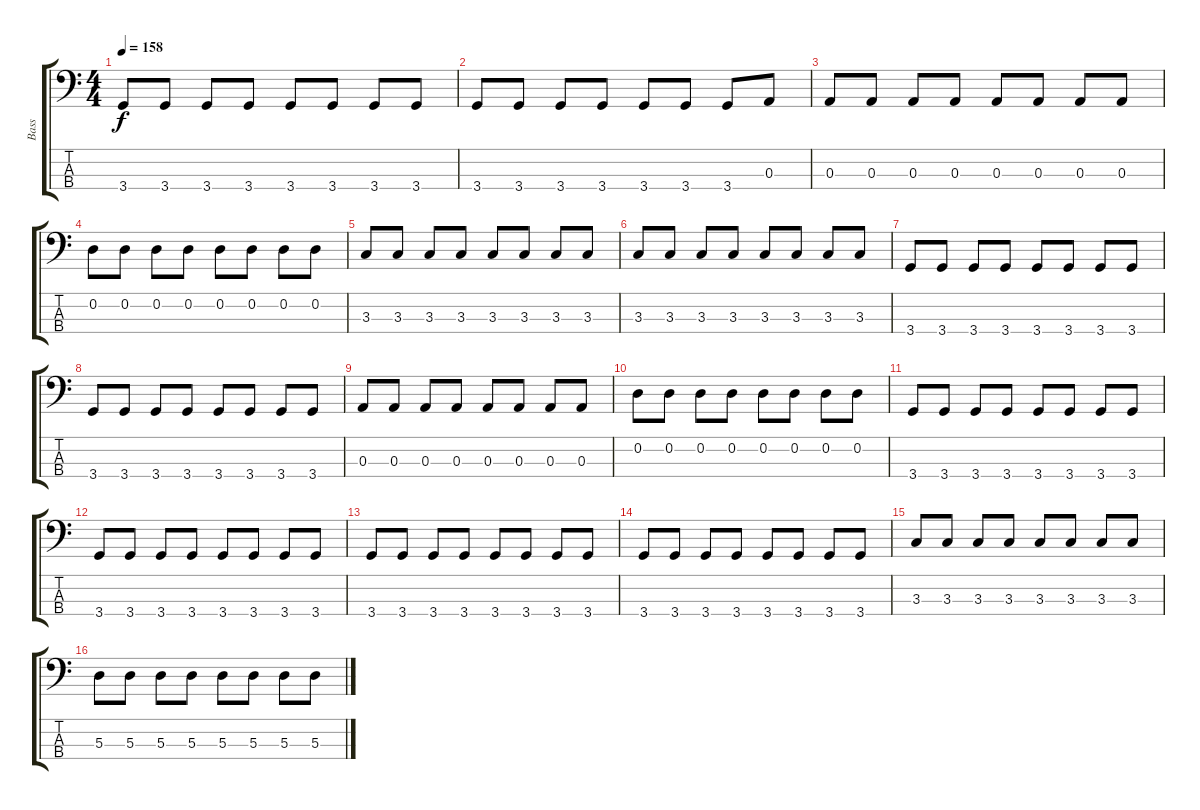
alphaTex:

\track ("Bass" "Bass") {instrument electricbassfinger}
\staff {score tabs}
\tuning (G2 D2 A1 E1) {hide}
\ts (4 4)
\tempo 158
\clef f4
\ks c
3.4.8{dy f} 3.4.8 3.4.8 3.4.8 3.4.8 3.4.8 3.4.8 3.4.8 |
3.4.8 3.4.8 3.4.8 3.4.8 3.4.8 3.4.8 3.4.8 0.3.8 |
0.3.8 0.3.8 0.3.8 0.3.8 0.3.8 0.3.8 0.3.8 0.3.8 |
0.2.8 0.2.8 0.2.8 0.2.8 0.2.8 0.2.8 0.2.8 0.2.8 |
3.3.8 3.3.8 3.3.8 3.3.8 3.3.8 3.3.8 3.3.8 3.3.8 |
3.3.8 3.3.8 3.3.8 3.3.8 3.3.8 3.3.8 3.3.8 3.3.8 |
3.4.8 3.4.8 3.4.8 3.4.8 3.4.8 3.4.8 3.4.8 3.4.8 |
3.4.8 3.4.8 3.4.8 3.4.8 3.4.8 3.4.8 3.4.8 3.4.8 |
0.3.8 0.3.8 0.3.8 0.3.8 0.3.8 0.3.8 0.3.8 0.3.8 |
0.2.8 0.2.8 0.2.8 0.2.8 0.2.8 0.2.8 0.2.8 0.2.8 |
3.4.8 3.4.8 3.4.8 3.4.8 3.4.8 3.4.8 3.4.8 3.4.8 |
3.4.8 3.4.8 3.4.8 3.4.8 3.4.8 3.4.8 3.4.8 3.4.8 |
3.4.8 3.4.8 3.4.8 3.4.8 3.4.8 3.4.8 3.4.8 3.4.8 |
3.4.8 3.4.8 3.4.8 3.4.8 3.4.8 3.4.8 3.4.8 3.4.8 |
3.3.8 3.3.8 3.3.8 3.3.8 3.3.8 3.3.8 3.3.8 3.3.8 |
5.3.8 5.3.8 5.3.8 5.3.8 5.3.8 5.3.8 5.3.8 5.3.8
